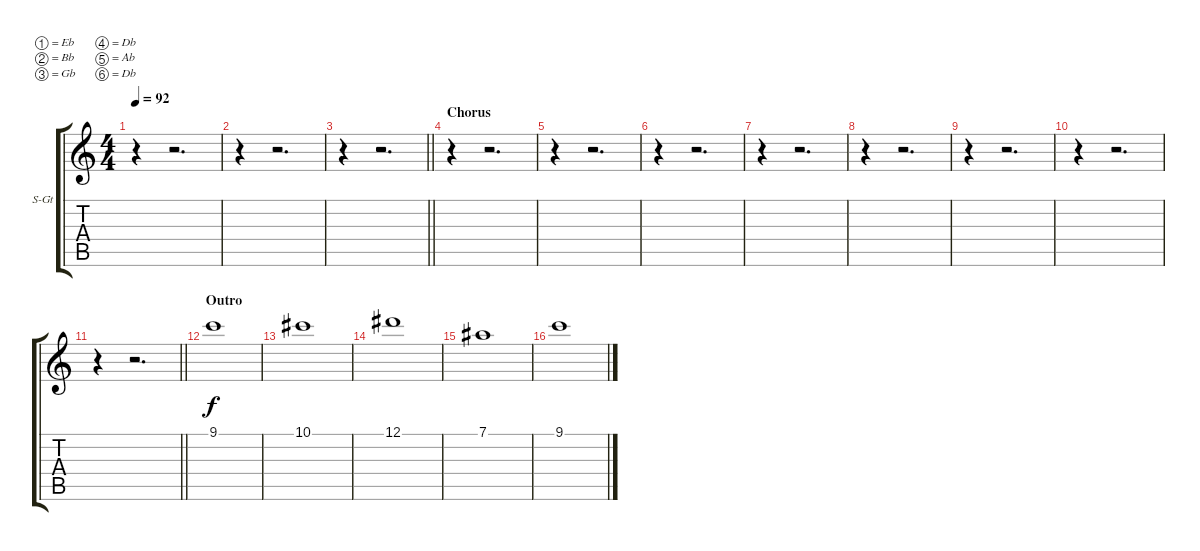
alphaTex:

\bracketExtendMode groupsimilarinstruments
\firstSystemTrackNameOrientation horizontal
\otherSystemsTrackNameOrientation horizontal
\track ("Tremolo Strings" "S-Gt") {instrument tremolostrings}
\staff {score tabs}
\tuning (Eb4 Bb3 Gb3 Db3 Ab2 Db2)
\displaytranspose 12
\ts (4 4)
\tempo 92
\clef g2
\ks c
r.4{dy f} r.2{d} |
r.4 r.2{d} |
\barLineRight lightlight
r.4 r.2{d} |
\section ("" "Chorus")
r.4 r.2{d} |
r.4 r.2{d} |
r.4 r.2{d} |
r.4 r.2{d} |
r.4 r.2{d} |
r.4 r.2{d} |
r.4 r.2{d} |
\barLineRight lightlight
r.4 r.2{d} |
\section ("" "Outro")
9.1.1 |
10.1.1 |
12.1.1 |
7.1.1 |
9.1.1
